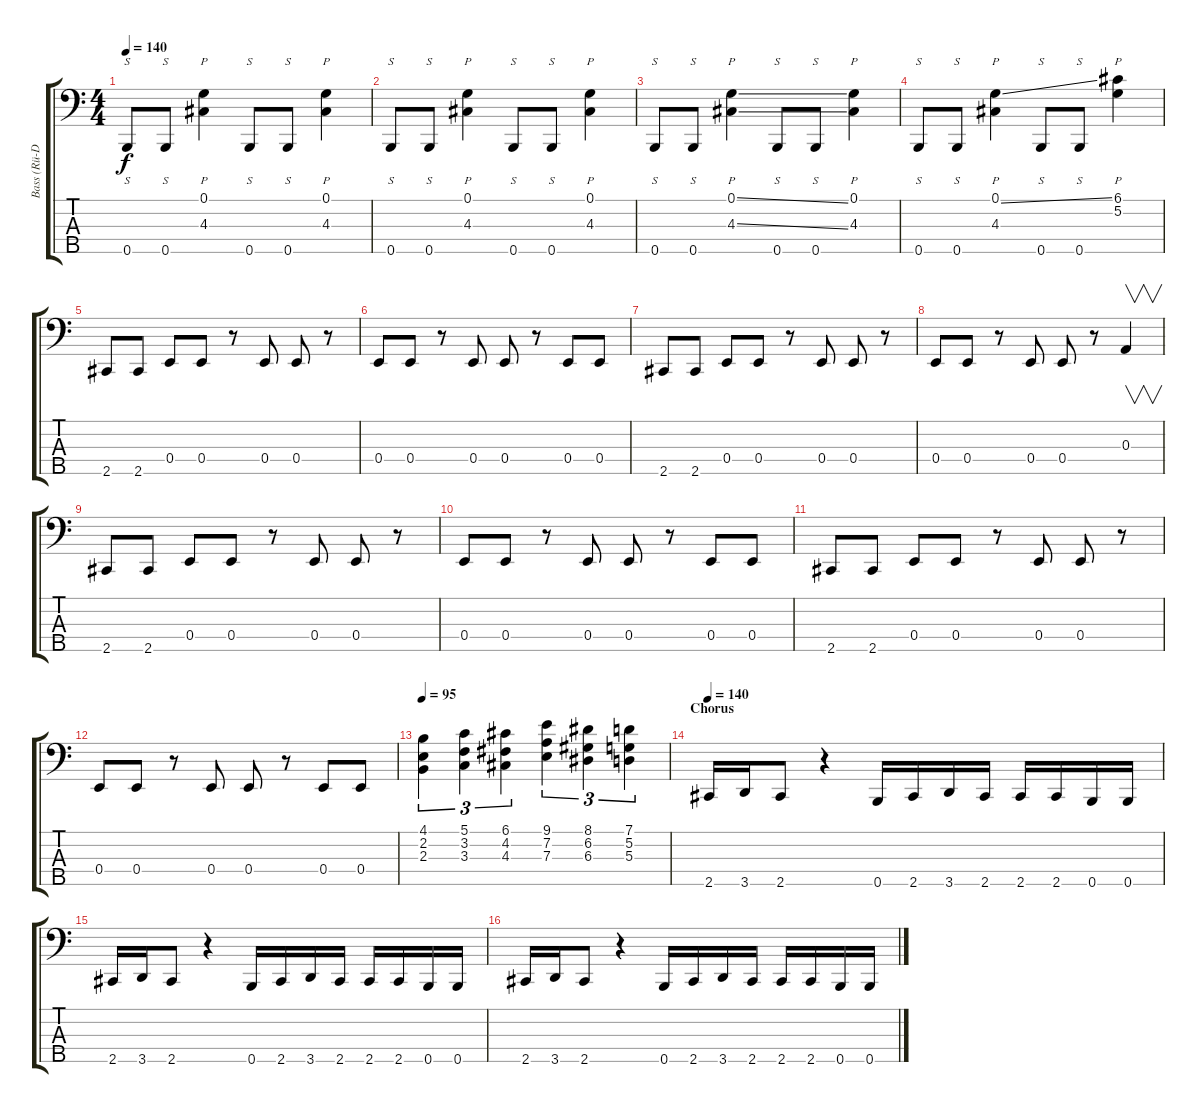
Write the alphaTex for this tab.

\track ("Bass (Rü-D)" "Bass (Rü-D") {instrument slapbass1}
\staff {score tabs}
\tuning (G2 D2 A1 E1 B0) {hide}
\ts (4 4)
\tempo 140
\clef f4
\ks c
0.5.8{s dy f} 0.5.8{s} (0.1 4.3).4{p} 0.5.8{s} 0.5.8{s} (0.1 4.3).4{p} |
0.5.8{s} 0.5.8{s} (0.1 4.3).4{p} 0.5.8{s} 0.5.8{s} (0.1 4.3).4{p} |
0.5.8{s} 0.5.8{s} (0.1{ss} 4.3{ss}).4{p} 0.5.8{s} 0.5.8{s} (0.1 4.3).4{p} |
0.5.8{s} 0.5.8{s} (0.1{ss} 4.3).4{p} 0.5.8{s} 0.5.8{s} (6.1 5.2).4{p} |
2.5.8 2.5.8 0.4.8 0.4.8 r.8 0.4.8 0.4.8 r.8 |
0.4.8 0.4.8 r.8 0.4.8 0.4.8 r.8 0.4.8 0.4.8 |
2.5.8 2.5.8 0.4.8 0.4.8 r.8 0.4.8 0.4.8 r.8 |
0.4.8 0.4.8 r.8 0.4.8 0.4.8 r.8 0.3.4{v} |
2.5.8 2.5.8 0.4.8 0.4.8 r.8 0.4.8 0.4.8 r.8 |
0.4.8 0.4.8 r.8 0.4.8 0.4.8 r.8 0.4.8 0.4.8 |
2.5.8 2.5.8 0.4.8 0.4.8 r.8 0.4.8 0.4.8 r.8 |
0.4.8 0.4.8 r.8 0.4.8 0.4.8 r.8 0.4.8 0.4.8 |
\tempo 95
(4.1 2.2 2.3).4{tu (3 2)} (5.1 3.2 3.3).4{tu (3 2)} (6.1 4.2 4.3).4{tu (3 2)} (9.1 7.2 7.3).4{tu (3 2)} (8.1 6.2 6.3).4{tu (3 2)} (7.1 5.2 5.3).4{tu (3 2)} |
\section ("" "Chorus")
\tempo 140
2.5.16 3.5.16 2.5.8 r.4 0.5.16 2.5.16 3.5.16 2.5.16 2.5.16 2.5.16 0.5.16 0.5.16 |
2.5.16 3.5.16 2.5.8 r.4 0.5.16 2.5.16 3.5.16 2.5.16 2.5.16 2.5.16 0.5.16 0.5.16 |
2.5.16 3.5.16 2.5.8 r.4 0.5.16 2.5.16 3.5.16 2.5.16 2.5.16 2.5.16 0.5.16 0.5.16
